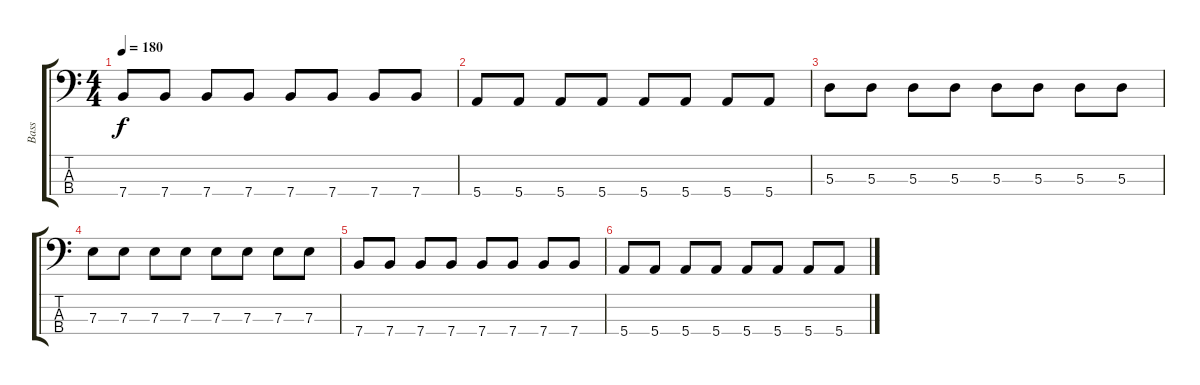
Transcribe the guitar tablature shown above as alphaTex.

\track ("Bass" "Bass") {instrument electricbasspick}
\staff {score tabs}
\tuning (G2 D2 A1 E1) {hide}
\ts (4 4)
\tempo 180
\clef f4
\ks c
7.4.8{dy f} 7.4.8 7.4.8 7.4.8 7.4.8 7.4.8 7.4.8 7.4.8 |
5.4.8 5.4.8 5.4.8 5.4.8 5.4.8 5.4.8 5.4.8 5.4.8 |
5.3.8 5.3.8 5.3.8 5.3.8 5.3.8 5.3.8 5.3.8 5.3.8 |
7.3.8 7.3.8 7.3.8 7.3.8 7.3.8 7.3.8 7.3.8 7.3.8 |
7.4.8 7.4.8 7.4.8 7.4.8 7.4.8 7.4.8 7.4.8 7.4.8 |
5.4.8 5.4.8 5.4.8 5.4.8 5.4.8 5.4.8 5.4.8 5.4.8
